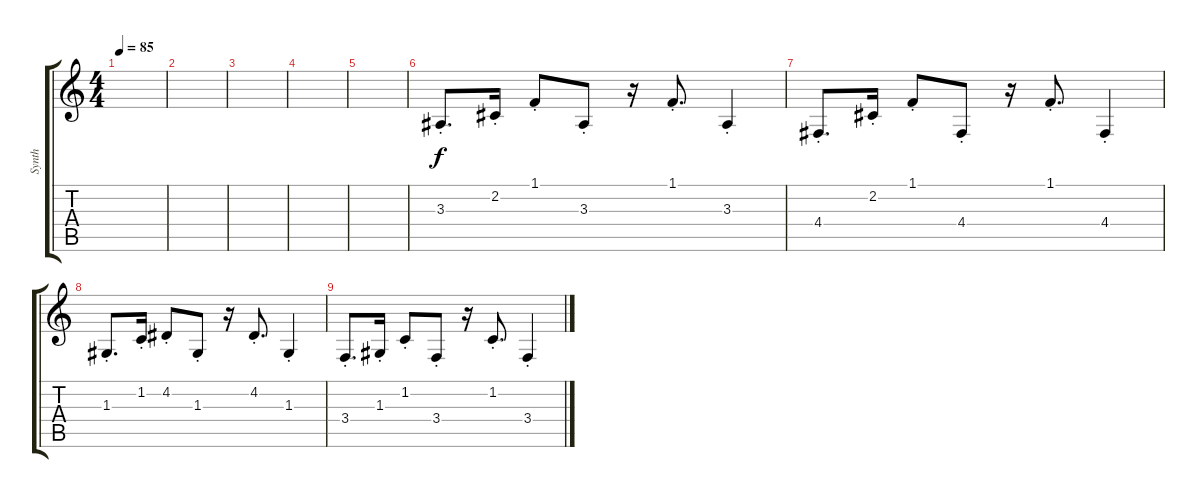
\track ("Synth" "Synth") {instrument pad1newage}
\staff {score tabs}
\tuning (E4 B3 G3 D3 A2 E2) {hide}
\ts (4 4)
\tempo 85
\clef g2
\ks c
|
|
|
|
|
3.3{st}.8{d} 2.2{st}.16 1.1{st}.8 3.3{st}.8 r.16 1.1{st}.8{d} 3.3{st}.4 |
4.4{st}.8{d} 2.2{st}.16 1.1{st}.8 4.4{st}.8 r.16 1.1{st}.8{d} 4.4{st}.4 |
1.3{st}.8{d} 1.2{st}.16 4.2{st}.8 1.3{st}.8 r.16 4.2{st}.8{d} 1.3{st}.4 |
3.4{st}.8{d} 1.3{st}.16 1.2{st}.8 3.4{st}.8 r.16 1.2{st}.8{d} 3.4{st}.4
